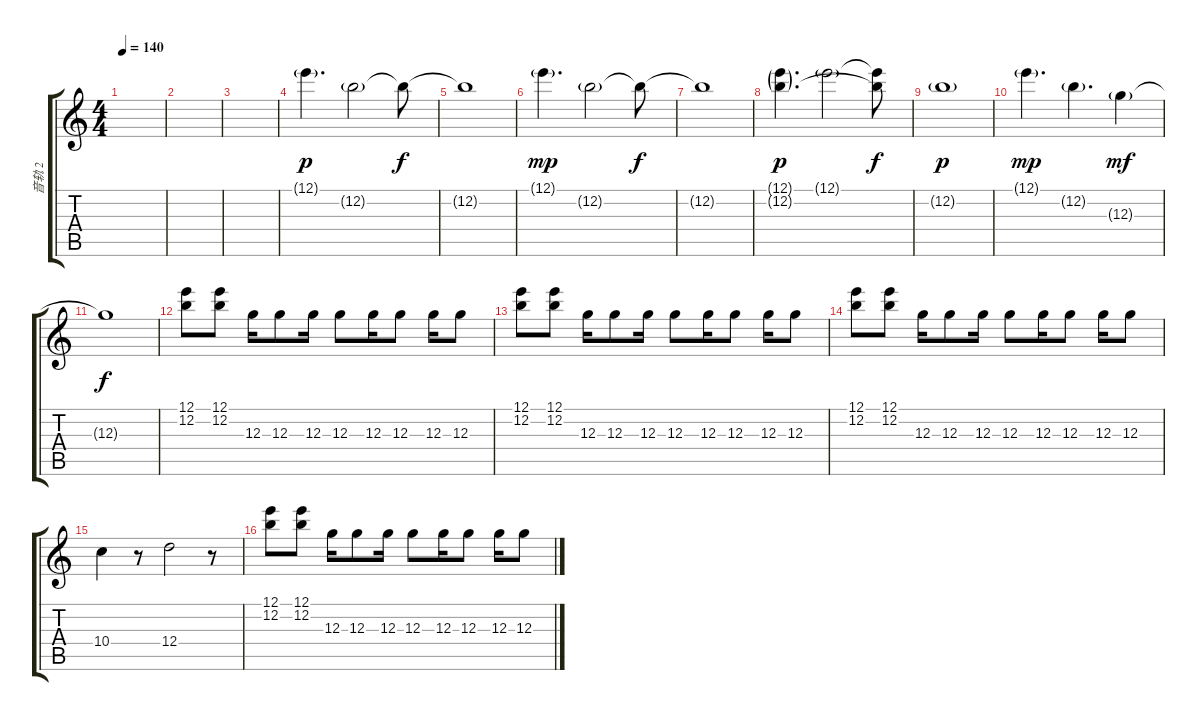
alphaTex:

\track ("音轨 2" "音轨 2") {instrument overdrivenguitar}
\staff {score tabs}
\tuning (E4 B3 G3 D3 A2 E2) {hide}
\ts (4 4)
\tempo 140
\clef g2
\ks c
|
|
|
12.1{g}.4{d dy p} 12.2{g}.2 12.2{t}.8{dy f} |
12.2{t}.1 |
12.1{g}.4{d dy mp} 12.2{g}.2 12.2{t}.8{dy f} |
12.2{t}.1 |
(12.1{g} 12.2{g}).4{d dy p} 12.1{g}.2 (12.1{t} 12.2{t}).8{dy f} |
12.2{g}.1{dy p} |
12.1{g}.4{d dy mp} 12.2{g}.4{d} 12.3{g}.4{dy mf} |
12.3{t}.1{dy f} |
(12.1 12.2).8 (12.1 12.2).8 12.3.16 12.3.8 12.3.16 12.3.8 12.3.16 12.3.8 12.3.16 12.3.8 |
(12.1 12.2).8 (12.1 12.2).8 12.3.16 12.3.8 12.3.16 12.3.8 12.3.16 12.3.8 12.3.16 12.3.8 |
(12.1 12.2).8 (12.1 12.2).8 12.3.16 12.3.8 12.3.16 12.3.8 12.3.16 12.3.8 12.3.16 12.3.8 |
10.4.4 r.8 12.4.2 r.8 |
(12.1 12.2).8 (12.1 12.2).8 12.3.16 12.3.8 12.3.16 12.3.8 12.3.16 12.3.8 12.3.16 12.3.8
